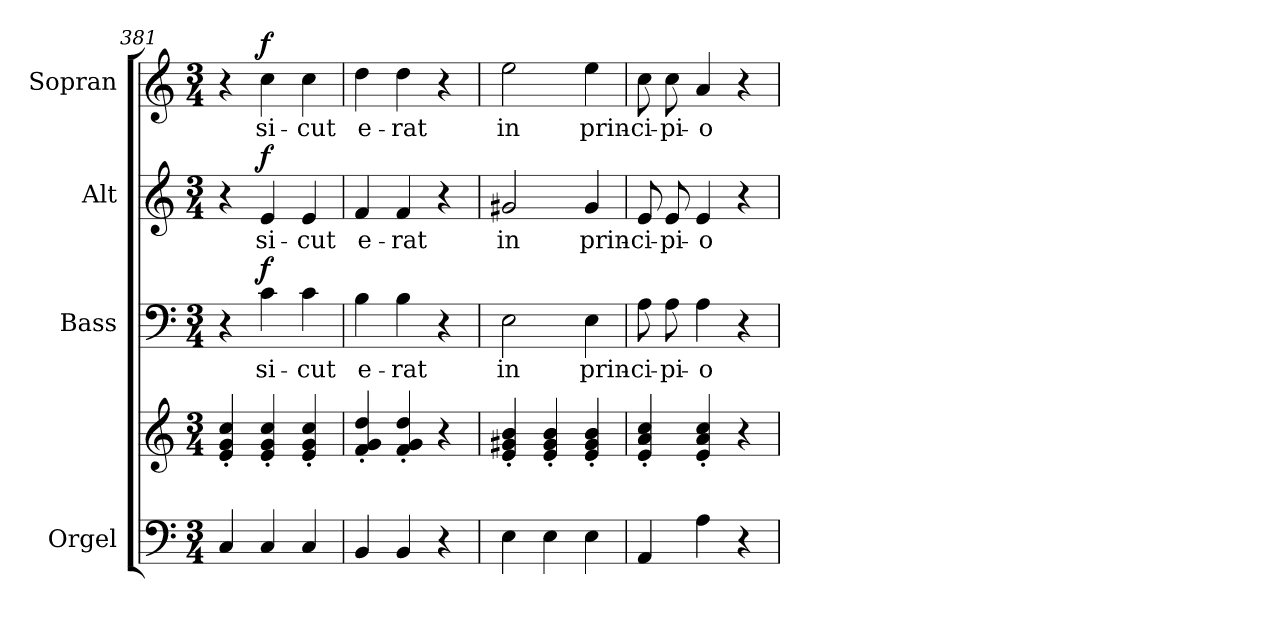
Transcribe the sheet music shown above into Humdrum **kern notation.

**kern	**kern	**kern	**text	**dynam	**kern	**text	**dynam	**kern	**text	**dynam
*part4	*part4	*part3	*part3	*part3	*part2	*part2	*part2	*part1	*part1	*part1
*staff5	*staff4	*staff3	*staff3	*staff3	*staff2	*staff2	*staff2	*staff1	*staff1	*staff1
*I"Orgel	*	*I"Bass	*	*	*I"Alt	*	*	*I"Sopran	*	*
*I'Org.	*	*I'B.	*	*	*I'A.	*	*	*I'S.	*	*
*clefF4	*clefG2	*clefF4	*	*	*clefG2	*	*	*clefG2	*	*
*k[]	*k[]	*k[]	*	*	*k[]	*	*	*k[]	*	*
*C:	*C:	*C:	*	*	*C:	*	*	*C:	*	*
*M3/4	*M3/4	*M3/4	*	*	*M3/4	*	*	*M3/4	*	*
=381	=381	=381	=381	=381	=381	=381	=381	=381	=381	=381
4C/	4e/'< 4g/'< 4cc/'<	4r	.	.	4r	.	.	4r	.	.
!	!	!	!LO:LY:b	!LO:DY:a	!	!LO:LY:b	!LO:DY:a	!	!LO:LY:b	!LO:DY:a
4C/	4e/'< 4g/'< 4cc/'<	4c\	si-	f	4e/	si-	f	4cc\	si-	f
!	!	!	!LO:LY:b	!	!	!LO:LY:b	!	!	!LO:LY:b	!
4C/	4e/'< 4g/'< 4cc/'<	4c\	-cut	.	4e/	-cut	.	4cc\	-cut	.
=382	=382	=382	=382	=382	=382	=382	=382	=382	=382	=382
!	!	!	!LO:LY:b	!	!	!LO:LY:b	!	!	!LO:LY:b	!
4BB/	4f/'< 4g/'< 4dd/'<	4B\	e-	.	4f/	e-	.	4dd\	e-	.
!	!	!	!LO:LY:b	!	!	!LO:LY:b	!	!	!LO:LY:b	!
4BB/	4f/'< 4g/'< 4dd/'<	4B\	-rat	.	4f/	-rat	.	4dd\	-rat	.
4r	4r	4r	.	.	4r	.	.	4r	.	.
=383	=383	=383	=383	=383	=383	=383	=383	=383	=383	=383
!	!	!	!LO:LY:b	!	!	!LO:LY:b	!	!	!LO:LY:b	!
4E\	4e/'< 4g#X/'< 4b/'<	2E\	in	.	2g#X/	in	.	2ee\	in	.
4E\	4e/'< 4g#/'< 4b/'<	.	.	.	.	.	.	.	.	.
!	!	!	!LO:LY:b	!	!	!LO:LY:b	!	!	!LO:LY:b	!
4E\	4e/'< 4g#/'< 4b/'<	4E\	prin-	.	4g#/	prin-	.	4ee\	prin-	.
=384	=384	=384	=384	=384	=384	=384	=384	=384	=384	=384
!	!	!	!LO:LY:b	!	!	!LO:LY:b	!	!	!LO:LY:b	!
4AA/	4e/'< 4a/'< 4cc/'<	8A\	-ci-	.	8e/	-ci-	.	8cc\	-ci-	.
!	!	!	!LO:LY:b	!	!	!LO:LY:b	!	!	!LO:LY:b	!
.	.	8A\	-pi-	.	8e/	-pi-	.	8cc\	-pi-	.
!	!	!	!LO:LY:b	!	!	!LO:LY:b	!	!	!LO:LY:b	!
4A\	4e/'< 4a/'< 4cc/'<	4A\	-o	.	4e/	-o	.	4a/	-o	.
4r	4r	4r	.	.	4r	.	.	4r	.	.
=	=	=	=	=	=	=	=	=	=	=
*-	*-	*-	*-	*-	*-	*-	*-	*-	*-	*-
